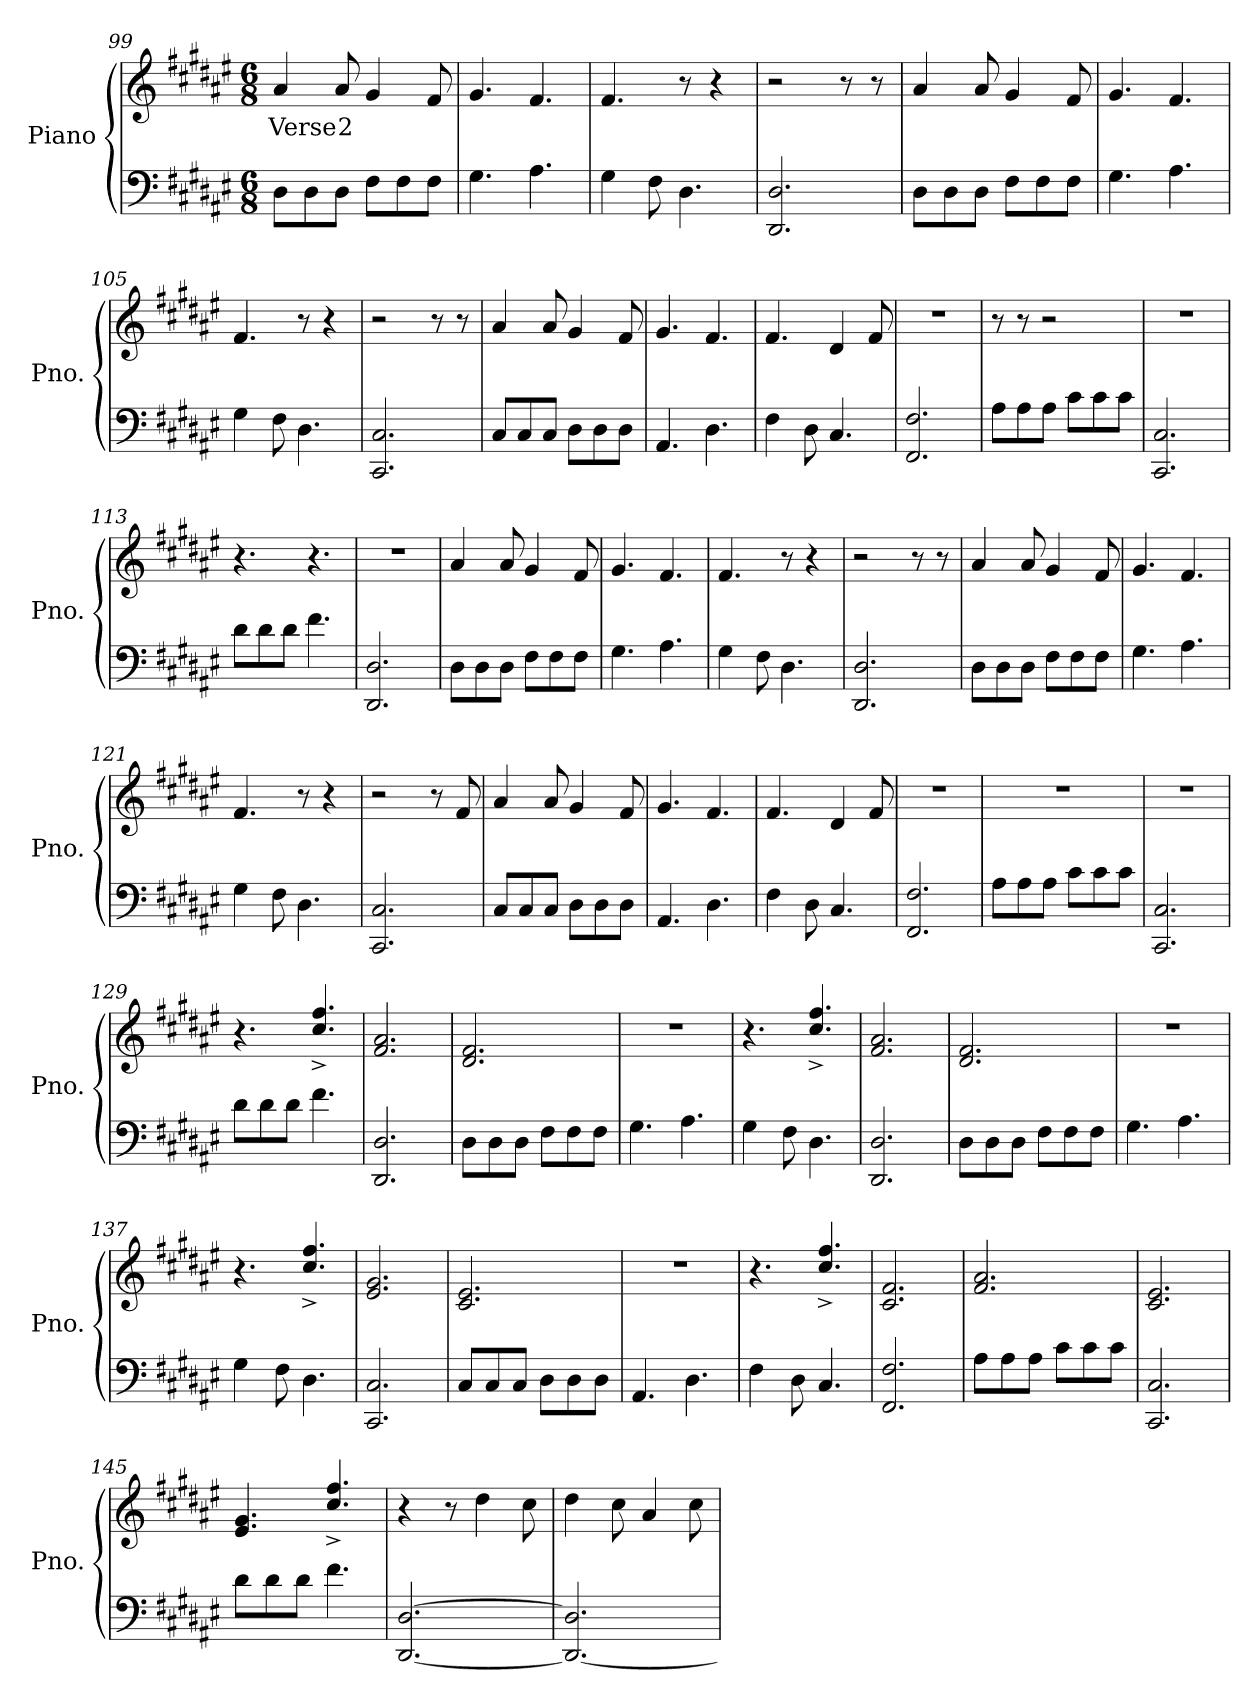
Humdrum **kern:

**kern	**kern	**text
*part1	*part1	*part1
*staff2	*staff1	*staff1
*I"Piano	*	*
*I'Pno.	*	*
*clefF4	*clefG2	*
*k[f#c#g#d#a#e#]	*k[f#c#g#d#a#e#]	*
*M6/8	*M6/8	*
=99	=99	=99
8D#\L	4a#/	Verse
8D#\	.	.
8D#\J	8a#/	2
8F#\L	4g#/	.
8F#\	.	.
8F#\J	8f#/	.
=100	=100	=100
4.G#\	4.g#/	.
4.A#\	4.f#/	.
=101	=101	=101
4G#\	4.f#/	.
8F#\	.	.
4.D#\	8r	.
.	4r	.
=102	=102	=102
2.DD#/ 2.D#/	2r	.
.	8r	.
.	8r	.
!!LO:LB:g=z
=103	=103	=103
8D#\L	4a#/	.
8D#\	.	.
8D#\J	8a#/	.
8F#\L	4g#/	.
8F#\	.	.
8F#\J	8f#/	.
=104	=104	=104
4.G#\	4.g#/	.
4.A#\	4.f#/	.
=105	=105	=105
4G#\	4.f#/	.
8F#\	.	.
4.D#\	8r	.
.	4r	.
=106	=106	=106
2.CC#/ 2.C#/	2r	.
.	8r	.
.	8r	.
=107	=107	=107
8C#/L	4a#/	.
8C#/	.	.
8C#/J	8a#/	.
8D#\L	4g#/	.
8D#\	.	.
8D#\J	8f#/	.
=108	=108	=108
4.AA#/	4.g#/	.
4.D#\	4.f#/	.
=109	=109	=109
4F#\	4.f#/	.
8D#\	.	.
4.C#/	4d#/	.
.	8f#/	.
=110	=110	=110
2.FF#/ 2.F#/	2.r	.
!!LO:LB:g=z
=111	=111	=111
8A#\L	8r	.
8A#\	8r	.
8A#\J	2r	.
8c#\L	.	.
8c#\	.	.
8c#\J	.	.
=112	=112	=112
2.CC#/ 2.C#/	2.r	.
=113	=113	=113
8d#\L	4.r	.
8d#\	.	.
8d#\J	.	.
4.f#\	4.r	.
=114	=114	=114
2.DD#/ 2.D#/	2.r	.
=115	=115	=115
8D#\L	4a#/	.
8D#\	.	.
8D#\J	8a#/	.
8F#\L	4g#/	.
8F#\	.	.
8F#\J	8f#/	.
=116	=116	=116
4.G#\	4.g#/	.
4.A#\	4.f#/	.
=117	=117	=117
4G#\	4.f#/	.
8F#\	.	.
4.D#\	8r	.
.	4r	.
=118	=118	=118
2.DD#/ 2.D#/	2r	.
.	8r	.
.	8r	.
!!LO:LB:g=z
=119	=119	=119
8D#\L	4a#/	.
8D#\	.	.
8D#\J	8a#/	.
8F#\L	4g#/	.
8F#\	.	.
8F#\J	8f#/	.
=120	=120	=120
4.G#\	4.g#/	.
4.A#\	4.f#/	.
=121	=121	=121
4G#\	4.f#/	.
8F#\	.	.
4.D#\	8r	.
.	4r	.
=122	=122	=122
2.CC#/ 2.C#/	2r	.
.	8r	.
.	8f#/	.
=123	=123	=123
8C#/L	4a#/	.
8C#/	.	.
8C#/J	8a#/	.
8D#\L	4g#/	.
8D#\	.	.
8D#\J	8f#/	.
=124	=124	=124
4.AA#/	4.g#/	.
4.D#\	4.f#/	.
=125	=125	=125
4F#\	4.f#/	.
8D#\	.	.
4.C#/	4d#/	.
.	8f#/	.
=126	=126	=126
2.FF#/ 2.F#/	2.r	.
!!LO:PB:g=z
=127	=127	=127
8A#\L	2.r	.
8A#\	.	.
8A#\J	.	.
8c#\L	.	.
8c#\	.	.
8c#\J	.	.
=128	=128	=128
2.CC#/ 2.C#/	2.r	.
=129	=129	=129
8d#\L	4.r	.
8d#\	.	.
8d#\J	.	.
4.f#\	4.cc#/^ 4.ff#/^	.
=130	=130	=130
2.DD#/ 2.D#/	2.f#/ 2.a#/	.
=131	=131	=131
8D#\L	2.d#/ 2.f#/	.
8D#\	.	.
8D#\J	.	.
8F#\L	.	.
8F#\	.	.
8F#\J	.	.
=132	=132	=132
4.G#\	2.r	.
4.A#\	.	.
=133	=133	=133
4G#\	4.r	.
8F#\	.	.
4.D#\	4.cc#/^ 4.ff#/^	.
=134	=134	=134
2.DD#/ 2.D#/	2.f#/ 2.a#/	.
!!LO:LB:g=z
=135	=135	=135
8D#\L	2.d#/ 2.f#/	.
8D#\	.	.
8D#\J	.	.
8F#\L	.	.
8F#\	.	.
8F#\J	.	.
=136	=136	=136
4.G#\	2.r	.
4.A#\	.	.
=137	=137	=137
4G#\	4.r	.
8F#\	.	.
4.D#\	4.cc#/^ 4.ff#/^	.
=138	=138	=138
2.CC#/ 2.C#/	2.e#/ 2.g#/	.
=139	=139	=139
8C#/L	2.c#/ 2.e#/	.
8C#/	.	.
8C#/J	.	.
8D#\L	.	.
8D#\	.	.
8D#\J	.	.
=140	=140	=140
4.AA#/	2.r	.
4.D#\	.	.
=141	=141	=141
4F#\	4.r	.
8D#\	.	.
4.C#/	4.cc#/^ 4.ff#/^	.
=142	=142	=142
2.FF#/ 2.F#/	2.c#/ 2.f#/	.
!!LO:LB:g=z
=143	=143	=143
8A#\L	2.f#/ 2.a#/	.
8A#\	.	.
8A#\J	.	.
8c#\L	.	.
8c#\	.	.
8c#\J	.	.
=144	=144	=144
2.CC#/ 2.C#/	2.c#/ 2.e#/	.
=145	=145	=145
8d#\L	4.e#/ 4.g#/	.
8d#\	.	.
8d#\J	.	.
4.f#\	4.cc#/^ 4.ff#/^	.
=146	=146	=146
[2.DD#/ [2.D#/	4r	.
.	8r	.
.	4dd#\	.
.	8cc#\	.
=147	=147	=147
2.DD#/_ 2.D#/]	4dd#\	.
.	8cc#\	.
.	4a#/	.
.	8cc#\	.
=	=	=
*-	*-	*-
